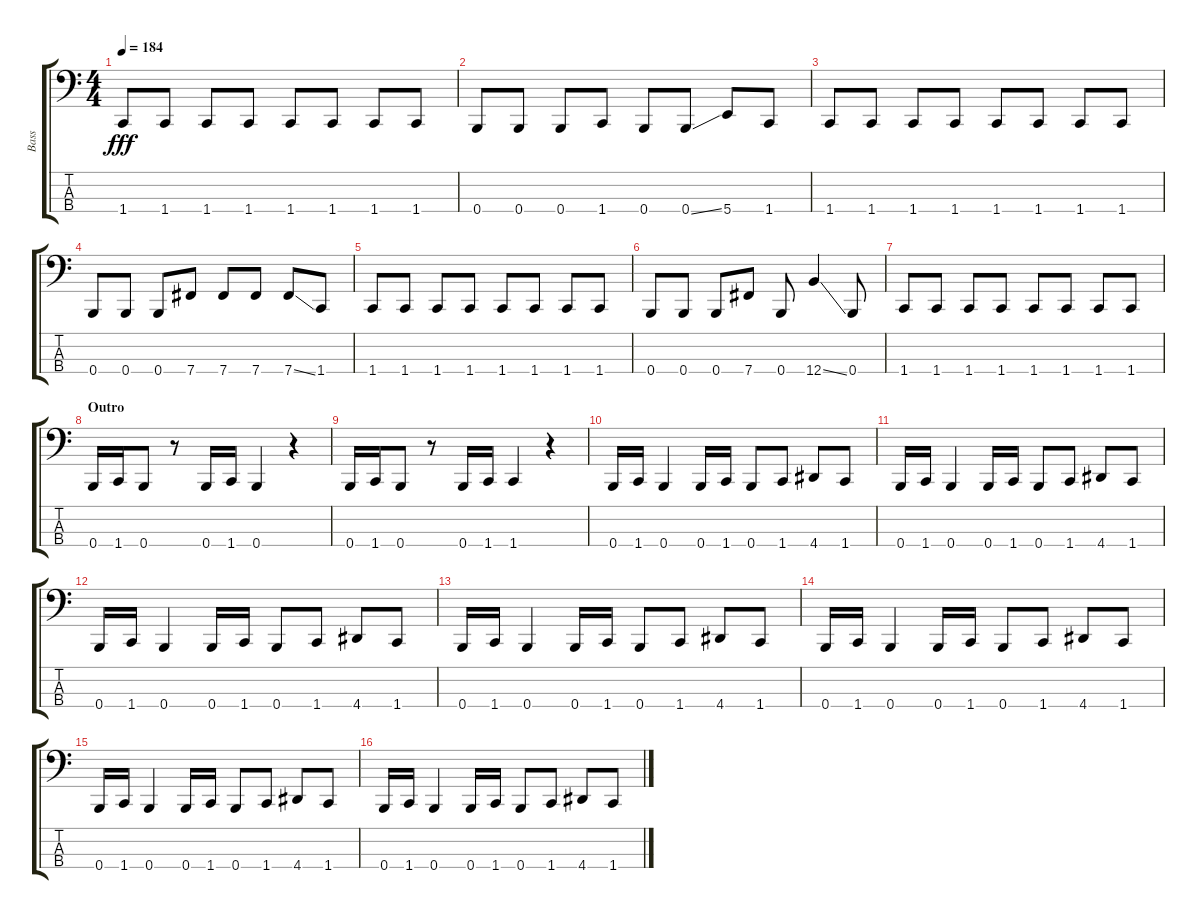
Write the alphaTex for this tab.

\track ("Bass" "Bass") {instrument electricbasspick}
\staff {score tabs}
\tuning (E2 B1 Gb1 B0) {hide}
\ts (4 4)
\tempo 184
\clef f4
\ks c
1.4.8{dy fff} 1.4.8 1.4.8 1.4.8 1.4.8 1.4.8 1.4.8 1.4.8 |
0.4.8 0.4.8 0.4.8 1.4.8 0.4.8 0.4{ss}.8 5.4.8 1.4.8 |
1.4.8 1.4.8 1.4.8 1.4.8 1.4.8 1.4.8 1.4.8 1.4.8 |
0.4.8 0.4.8 0.4.8 7.4.8 7.4.8 7.4.8 7.4{ss}.8 1.4.8 |
1.4.8 1.4.8 1.4.8 1.4.8 1.4.8 1.4.8 1.4.8 1.4.8 |
0.4.8 0.4.8 0.4.8 7.4.8 0.4.8 12.4{ss}.4 0.4.8 |
1.4.8 1.4.8 1.4.8 1.4.8 1.4.8 1.4.8 1.4.8 1.4.8 |
\section ("" "Outro")
0.4.16 1.4.16 0.4.8 r.8 0.4.16 1.4.16 0.4.4 r.4 |
0.4.16 1.4.16 0.4.8 r.8 0.4.16 1.4.16 1.4.4 r.4 |
0.4.16 1.4.16 0.4.4 0.4.16 1.4.16 0.4.8 1.4.8 4.4.8 1.4.8 |
0.4.16 1.4.16 0.4.4 0.4.16 1.4.16 0.4.8 1.4.8 4.4.8 1.4.8 |
0.4.16 1.4.16 0.4.4 0.4.16 1.4.16 0.4.8 1.4.8 4.4.8 1.4.8 |
0.4.16 1.4.16 0.4.4 0.4.16 1.4.16 0.4.8 1.4.8 4.4.8 1.4.8 |
0.4.16 1.4.16 0.4.4 0.4.16 1.4.16 0.4.8 1.4.8 4.4.8 1.4.8 |
0.4.16 1.4.16 0.4.4 0.4.16 1.4.16 0.4.8 1.4.8 4.4.8 1.4.8 |
0.4.16 1.4.16 0.4.4 0.4.16 1.4.16 0.4.8 1.4.8 4.4.8 1.4.8
